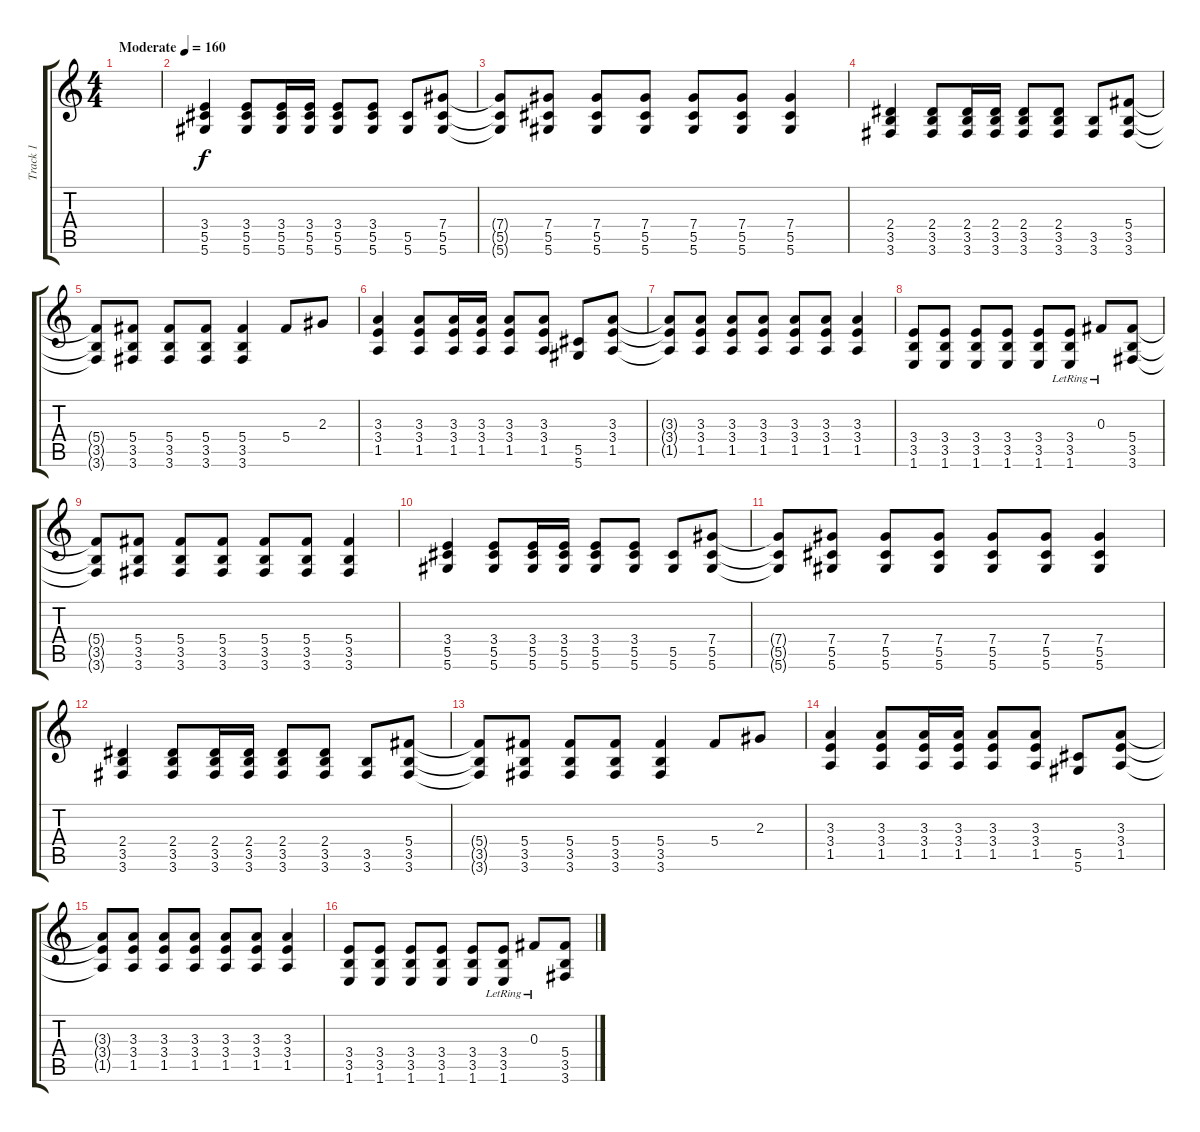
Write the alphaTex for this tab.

\track ("Track 1" "Track 1") {instrument distortionguitar}
\staff {score tabs}
\tuning (Eb4 Bb3 Gb3 Db3 Ab2 Eb2) {hide}
\ts (4 4)
\tempo (160 "Moderate")
\clef g2
\ks c
|
(3.4 5.5 5.6).4 (3.4 5.5 5.6).8 (3.4 5.5 5.6).16 (3.4 5.5 5.6).16 (3.4 5.5 5.6).8 (3.4 5.5 5.6).8 (5.5 5.6).8 (7.4 5.5 5.6).8 |
(7.4{t} 5.5{t} 5.6{t}).8 (7.4 5.5 5.6).8 (7.4 5.5 5.6).8 (7.4 5.5 5.6).8 (7.4 5.5 5.6).8 (7.4 5.5 5.6).8 (7.4 5.5 5.6).4 |
(2.4 3.5 3.6).4 (2.4 3.5 3.6).8 (2.4 3.5 3.6).16 (2.4 3.5 3.6).16 (2.4 3.5 3.6).8 (2.4 3.5 3.6).8 (3.5 3.6).8 (5.4 3.5 3.6).8 |
(5.4{t} 3.5{t} 3.6{t}).8 (5.4 3.5 3.6).8 (5.4 3.5 3.6).8 (5.4 3.5 3.6).8 (5.4 3.5 3.6).4 5.4.8 2.3.8 |
(3.3 3.4 1.5).4 (3.3 3.4 1.5).8 (3.3 3.4 1.5).16 (3.3 3.4 1.5).16 (3.3 3.4 1.5).8 (3.3 3.4 1.5).8 (5.5 5.6).8 (3.3 3.4 1.5).8 |
(3.3{t} 3.4{t} 1.5{t}).8 (3.3 3.4 1.5).8 (3.3 3.4 1.5).8 (3.3 3.4 1.5).8 (3.3 3.4 1.5).8 (3.3 3.4 1.5).8 (3.3 3.4 1.5).4 |
(3.4 3.5 1.6).8 (3.4 3.5 1.6).8 (3.4 3.5 1.6).8 (3.4 3.5 1.6).8 (3.4 3.5 1.6).8 (3.4{lr} 3.5{lr} 1.6{lr}).8 0.3{lr}.8 (5.4 3.5 3.6).8 |
(5.4{t} 3.5{t} 3.6{t}).8 (5.4 3.5 3.6).8 (5.4 3.5 3.6).8 (5.4 3.5 3.6).8 (5.4 3.5 3.6).8 (5.4 3.5 3.6).8 (5.4 3.5 3.6).4 |
(3.4 5.5 5.6).4 (3.4 5.5 5.6).8 (3.4 5.5 5.6).16 (3.4 5.5 5.6).16 (3.4 5.5 5.6).8 (3.4 5.5 5.6).8 (5.5 5.6).8 (7.4 5.5 5.6).8 |
(7.4{t} 5.5{t} 5.6{t}).8 (7.4 5.5 5.6).8 (7.4 5.5 5.6).8 (7.4 5.5 5.6).8 (7.4 5.5 5.6).8 (7.4 5.5 5.6).8 (7.4 5.5 5.6).4 |
(2.4 3.5 3.6).4 (2.4 3.5 3.6).8 (2.4 3.5 3.6).16 (2.4 3.5 3.6).16 (2.4 3.5 3.6).8 (2.4 3.5 3.6).8 (3.5 3.6).8 (5.4 3.5 3.6).8 |
(5.4{t} 3.5{t} 3.6{t}).8 (5.4 3.5 3.6).8 (5.4 3.5 3.6).8 (5.4 3.5 3.6).8 (5.4 3.5 3.6).4 5.4.8 2.3.8 |
(3.3 3.4 1.5).4 (3.3 3.4 1.5).8 (3.3 3.4 1.5).16 (3.3 3.4 1.5).16 (3.3 3.4 1.5).8 (3.3 3.4 1.5).8 (5.5 5.6).8 (3.3 3.4 1.5).8 |
(3.3{t} 3.4{t} 1.5{t}).8 (3.3 3.4 1.5).8 (3.3 3.4 1.5).8 (3.3 3.4 1.5).8 (3.3 3.4 1.5).8 (3.3 3.4 1.5).8 (3.3 3.4 1.5).4 |
(3.4 3.5 1.6).8 (3.4 3.5 1.6).8 (3.4 3.5 1.6).8 (3.4 3.5 1.6).8 (3.4 3.5 1.6).8 (3.4{lr} 3.5{lr} 1.6{lr}).8 0.3{lr}.8 (5.4 3.5 3.6).8
